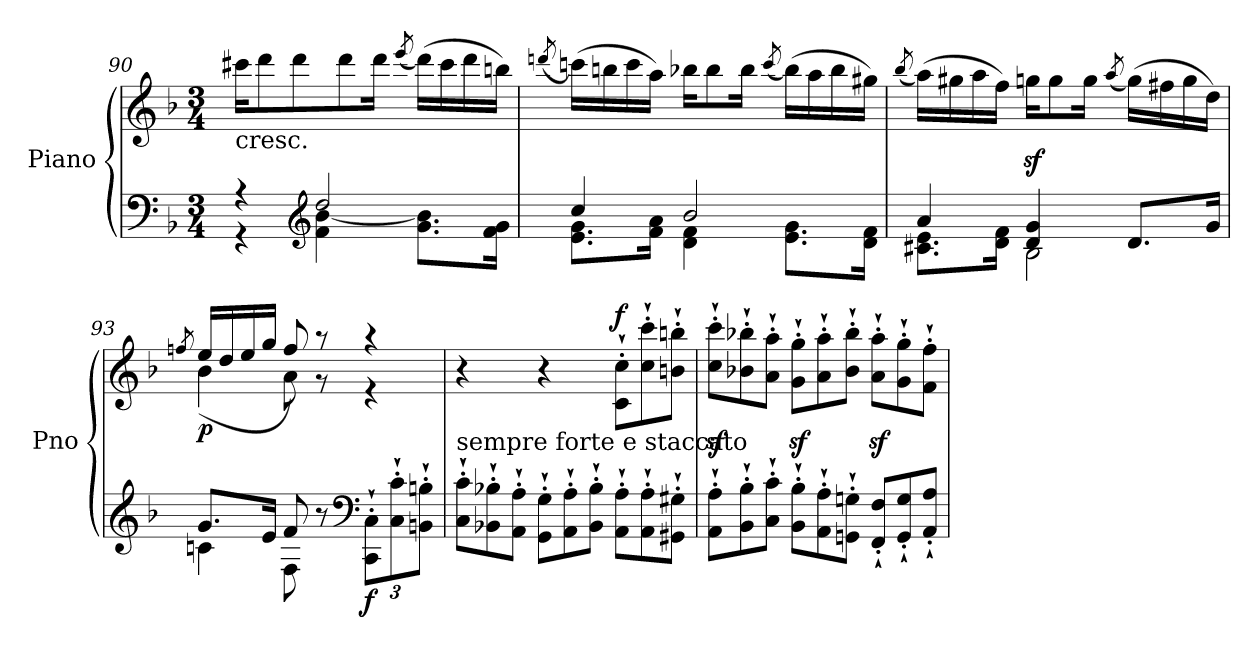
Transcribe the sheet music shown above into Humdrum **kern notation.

**kern	**kern	**dynam
*part1	*part1	*part1
*staff2	*staff1	*staff1/2
*I"Piano	*	*
*I'Pno	*	*
*clefF4	*clefG2	*
*k[b-]	*k[b-]	*
*F:	*F:	*
*M3/4	*M3/4	*
=90	=90	=90
*^	*	*
!	!	!LO:TX:b:t=cresc.	!
4r	4r	16ccc#X\KL	.
.	.	8ddd\	.
.	.	8ddd\	.
*clefG2	*	*	*
2dd/	4f\ [4b-\	.	.
.	.	8ddd\	.
.	.	16ddd\Jk	.
.	.	(8qeee/	.
.	8.g\ 8.b-\]L	(16ddd\LL)	.
.	.	16ccc#\	.
.	.	16ddd\	.
.	16f\ 16g\Jk	16bbn\JJ)	.
=91	=91	=91	=91
.	.	(8qdddn/	.
4cc/	8.e\ 8.g\L	(16cccn\LL)	.
.	.	16bbn\	.
.	.	16ccc\	.
.	16f\ 16a\Jk	16aa\JJ)	.
2b-/	4d\ 4f\	16bb-X\KL	.
.	.	8bb-\	.
.	.	16bb-\Jk	.
.	.	(8qccc/	.
.	8.e\ 8.g\L	(16bb-\LL)	.
.	.	16aa\	.
.	.	16bb-\	.
.	16d\ 16f\Jk	16gg#X\JJ)	.
!!LO:LB:g=z
=92	=92	=92	=92
.	.	(8qbb-/	.
4a/	(8.c#X\ 8.e\L	(16aa\LL)	.
.	.	16gg#X\	.
.	.	16aa\	.
.	16d\ 16f\Jk	16ff\JJ)	.
4d/ 4g/	2B-\	16ggnz<\KL	.
.	.	8gg\	.
.	.	16gg\Jk	.
.	.	(8qaa/	.
8.d/L	.	(16gg\LL)	.
.	.	16ff#X\	.
.	.	16gg\	.
16g/Jk	.	16dd\JJ)	.
=93	=93	=93	=93
.	.	8qffn/	.
*	*	*^	*
!	!	!	!	!LO:DY:b
8.g/L	4cn\	16ee/LL	(4b-\	p
.	.	16dd/	.	.
.	.	16ee/	.	.
16e/Jk	.	16gg/JJ	.	.
8f/	8F\	8ff/)	8a\)	.
8r	4.ryy	8r	8r	.
*clefF4	*	*	*	*
*Xbrackettup	*	*	*	*
!	!	!	!	!LO:DY:b=2
12CC\`' 12C\`'L	.	4r	4r	f
12C\`' 12c\`'	.	.	.	.
12BBn\`' 12Bn\`'J	.	.	.	.
*v	*v	*	*	*
*	*v	*v	*
=94	=94	=94
*Xtuplet	*	*
!LO:TX:a:t=sempre forte e staccato	!	!
12C\`' 12c\`'L	4r	.
12BB-X\`' 12B-X\`'	.	.
12AA\`' 12A\`'J	.	.
12GG\`' 12G\`'L	4r	.
12AA\`' 12A\`'	.	.
12BB-\`' 12B-\`'J	.	.
*	*Xtuplet	*
!	!	!LO:DY:a
12AA\`' 12A\`'L	12c\`' 12cc\`'L	f
12AA\`' 12A\`'	12cc\`' 12ccc\`'	.
12GG#X\`' 12G#X\`'J	12bn\`' 12bbn\`'J	.
!!LO:LB:g=z
=95	=95	=95
12AA\`' 12A\`'L	12cc\z<`' 12ccc\z<`'L	.
12BB-\`' 12B-\`'	12b-X\`' 12bb-X\`'	.
12C\`' 12c\`'J	12a\`' 12aa\`'J	.
12BB-\`' 12B-\`'L	12g\z<`' 12gg\z<`'L	.
12AA\`' 12A\`'	12a\`' 12aa\`'	.
12GGn\`' 12Gn\`'J	12b-\`' 12bb-\`'J	.
12FF/`' 12F/`'L	12a\z<`' 12aa\z<`'L	.
12GG/`' 12G/`'	12g\`' 12gg\`'	.
12AA/`' 12A/`'J	12f\`' 12ff\`'J	.
=	=	=
*-	*-	*-
